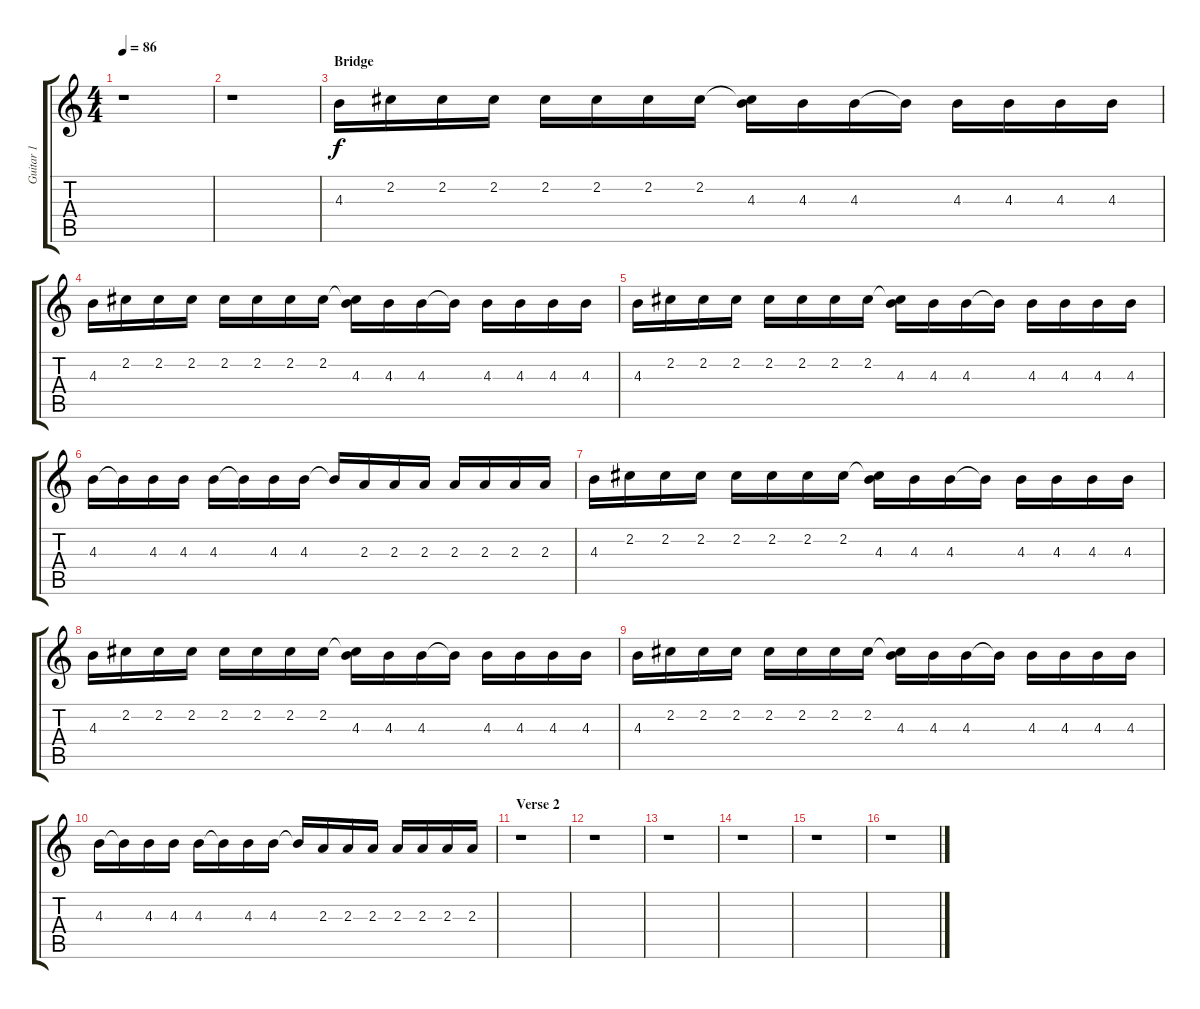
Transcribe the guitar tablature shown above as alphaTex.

\track ("Guitar 1" "Guitar 1") {instrument electricguitarclean}
\staff {score tabs}
\tuning (E4 B3 G3 D3 A2 E2) {hide}
\ts (4 4)
\tempo 86
\clef g2
\ks c
r.1{dy f} |
r.1 |
\section ("" "Bridge")
4.3.16 2.2.16 2.2.16 2.2.16 2.2.16 2.2.16 2.2.16 2.2.16 (2.2{t} 4.3).16 4.3.16 4.3.16 4.3{t}.16 4.3.16 4.3.16 4.3.16 4.3.16 |
4.3.16 2.2.16 2.2.16 2.2.16 2.2.16 2.2.16 2.2.16 2.2.16 (2.2{t} 4.3).16 4.3.16 4.3.16 4.3{t}.16 4.3.16 4.3.16 4.3.16 4.3.16 |
4.3.16 2.2.16 2.2.16 2.2.16 2.2.16 2.2.16 2.2.16 2.2.16 (2.2{t} 4.3).16 4.3.16 4.3.16 4.3{t}.16 4.3.16 4.3.16 4.3.16 4.3.16 |
4.3.16 4.3{t}.16 4.3.16 4.3.16 4.3.16 4.3{t}.16 4.3.16 4.3.16 4.3{t}.16 2.3.16 2.3.16 2.3.16 2.3.16 2.3.16 2.3.16 2.3.16 |
4.3.16 2.2.16 2.2.16 2.2.16 2.2.16 2.2.16 2.2.16 2.2.16 (2.2{t} 4.3).16 4.3.16 4.3.16 4.3{t}.16 4.3.16 4.3.16 4.3.16 4.3.16 |
4.3.16 2.2.16 2.2.16 2.2.16 2.2.16 2.2.16 2.2.16 2.2.16 (2.2{t} 4.3).16 4.3.16 4.3.16 4.3{t}.16 4.3.16 4.3.16 4.3.16 4.3.16 |
4.3.16 2.2.16 2.2.16 2.2.16 2.2.16 2.2.16 2.2.16 2.2.16 (2.2{t} 4.3).16 4.3.16 4.3.16 4.3{t}.16 4.3.16 4.3.16 4.3.16 4.3.16 |
4.3.16 4.3{t}.16 4.3.16 4.3.16 4.3.16 4.3{t}.16 4.3.16 4.3.16 4.3{t}.16 2.3.16 2.3.16 2.3.16 2.3.16 2.3.16 2.3.16 2.3.16 |
\section ("" "Verse 2")
r.1 |
r.1 |
r.1 |
r.1 |
r.1 |
r.1
